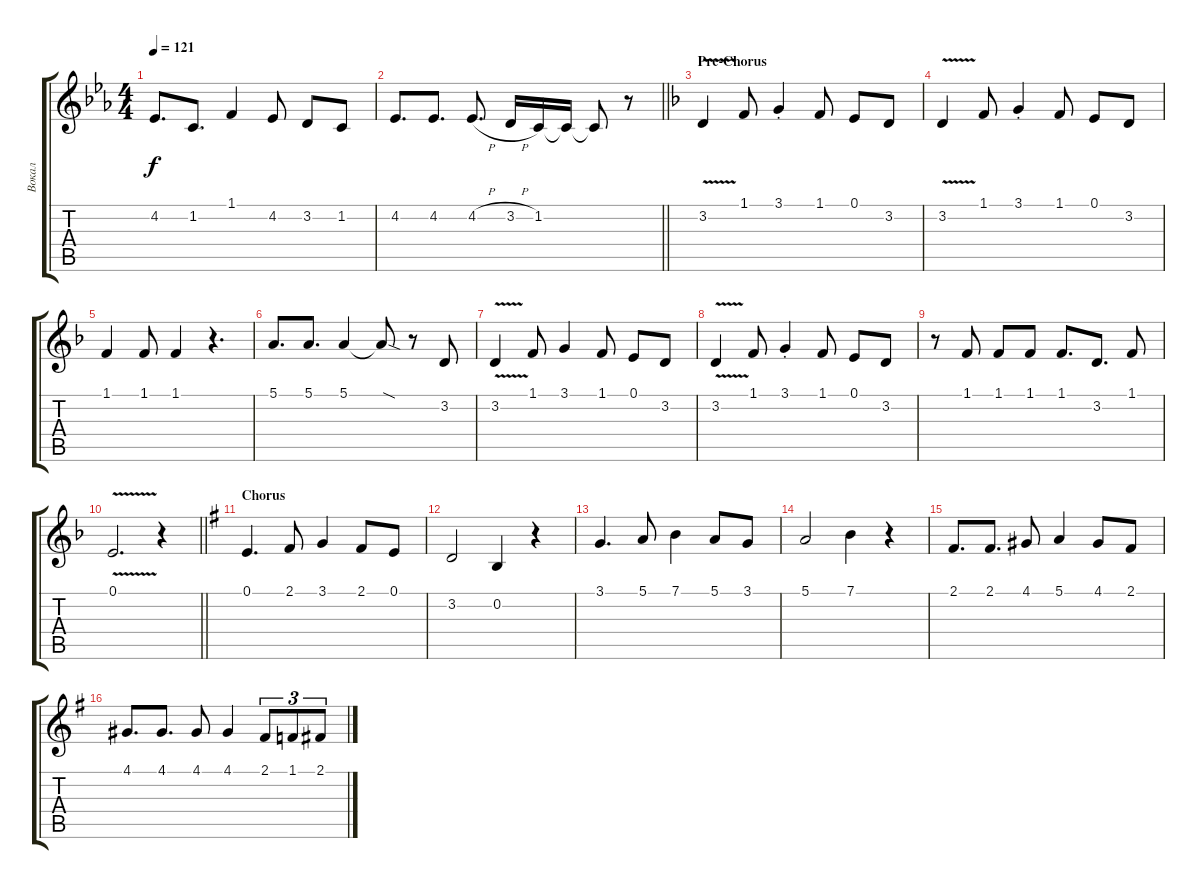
\track ("Вокал" "Вокал") {instrument trumpet}
\staff {score tabs}
\tuning (E4 B3 G3 D3 A2 E2) {hide}
\ts (4 4)
\tempo 121
\clef g2
\ks cminor
4.2.8{d dy f} 1.2.8{d} 1.1.4 4.2.8 3.2.8 1.2.8 |
\barLineRight lightlight
4.2.8{d} 4.2.8{d} 4.2{h}.8{d} 3.2{h}.16 1.2.16 1.2{t}.16 1.2{t}.8 r.8 |
\section ("" "Pre-Chorus")
\ks dminor
3.2{v}.4 1.1.8 3.1{st}.4 1.1.8 0.1.8 3.2.8 |
3.2{v}.4 1.1.8 3.1{st}.4 1.1.8 0.1.8 3.2.8 |
1.1.4 1.1.8 1.1.4 r.4{d} |
5.1.8{d} 5.1.8{d} 5.1.4 5.1{sod t}.8 r.8 3.2.8 |
3.2{v}.4 1.1.8 3.1.4 1.1.8 0.1.8 3.2.8 |
3.2{v}.4 1.1.8 3.1{st}.4 1.1.8 0.1.8 3.2.8 |
r.8 1.1.8 1.1.8 1.1.8 1.1.8{d} 3.2.8{d} 1.1.8 |
\barLineRight lightlight
0.1{v}.2{d} r.4 |
\section ("" "Chorus")
\ks eminor
0.1.4{d} 2.1.8 3.1.4 2.1.8 0.1.8 |
3.2.2 0.2.4 r.4 |
3.1.4{d} 5.1.8 7.1.4 5.1.8 3.1.8 |
5.1.2 7.1.4 r.4 |
2.1.8{d} 2.1.8{d} 4.1.8 5.1.4 4.1.8 2.1.8 |
4.1.8{d} 4.1.8{d} 4.1.8 4.1.4 2.1.8{tu (3 2)} 1.1.8{tu (3 2)} 2.1.8{tu (3 2)}
